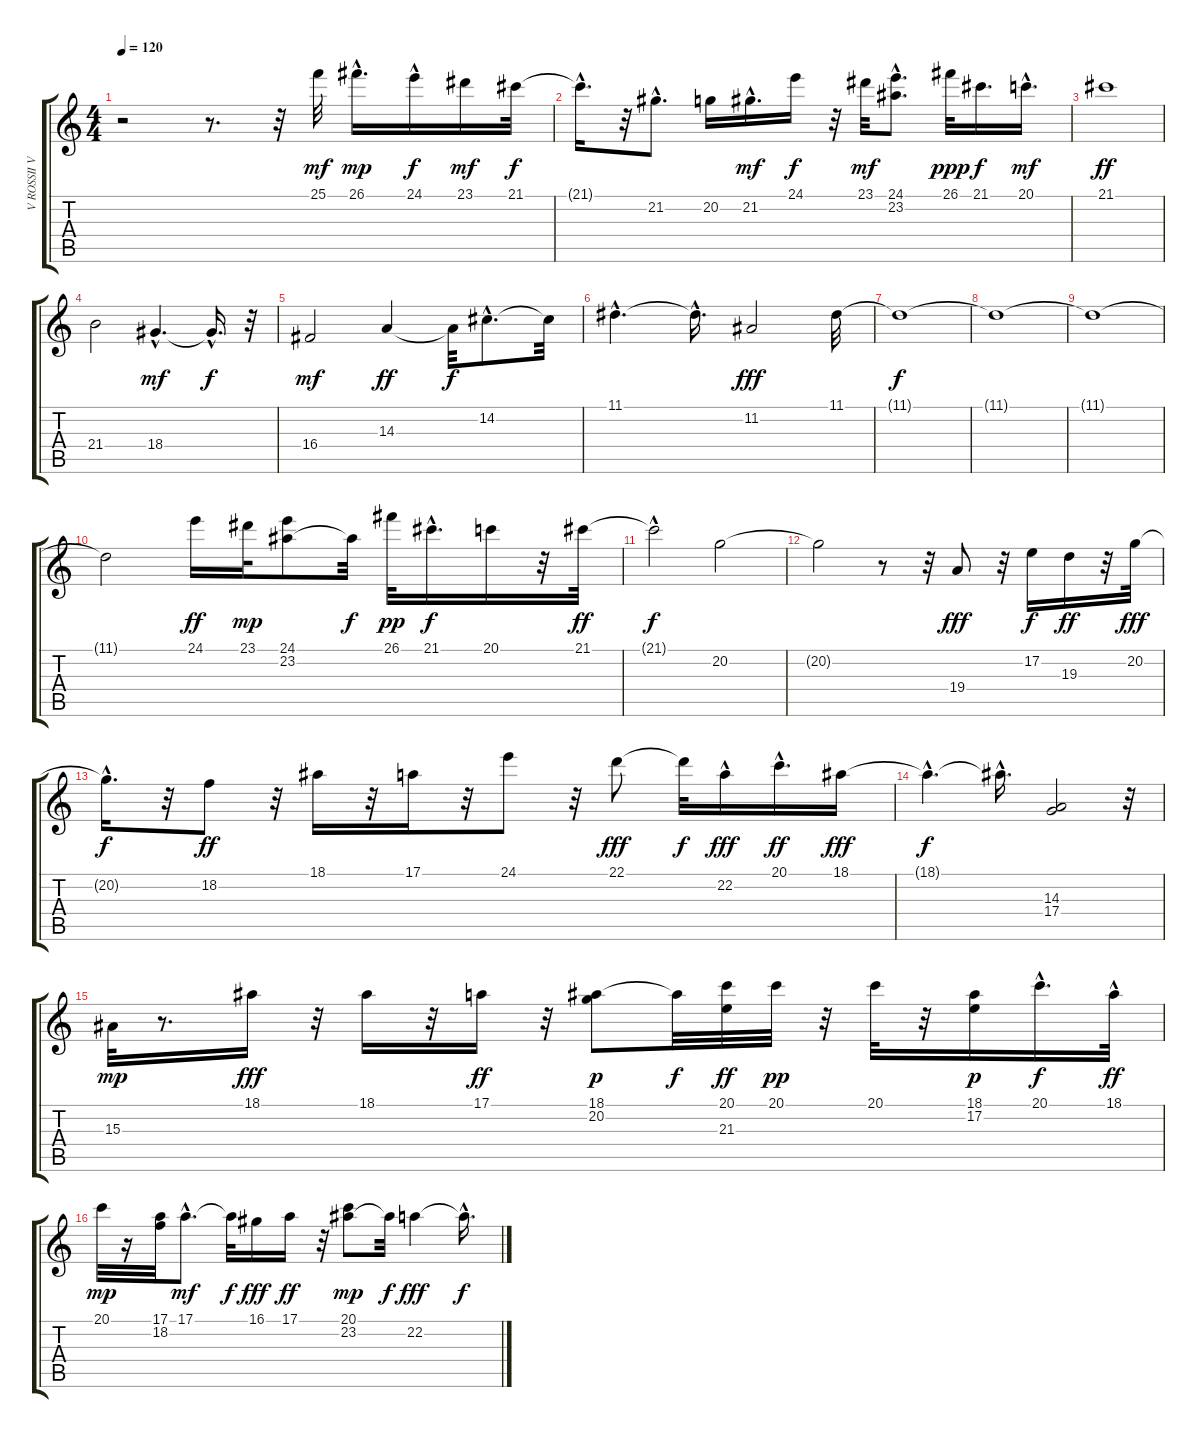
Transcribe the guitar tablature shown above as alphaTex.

\track ("V ROSSII VECHERA     " "V ROSSII V") {instrument honkytonkpiano}
\staff {score tabs}
\tuning (E4 B3 G3 D3 A2 E2) {hide}
\ts (4 4)
\tempo 120
\clef g2
\ks c
r.2{dy f} r.8{d} r.32 25.1.32{dy mf} 26.1{hac}.16{d dy mp} 24.1{hac}.16{dy f} 23.1.16{dy mf} 21.1.32{dy f} |
21.1{hac t}.16{d} r.32 21.2{hac}.8{d} 20.2.16 21.2{hac}.16{d dy mf} 24.1.16{dy f} r.32 23.1.32{dy mf} (24.1 23.2{hac}).8{d} 26.1.32{dy ppp} 21.1.16{d dy f} 20.1{hac}.16{d dy mf} |
21.1.1{dy ff} |
21.4.2 18.4{hac}.4{d dy mf} 18.4{hac t}.16{d dy f} r.32 |
16.4.2{dy mf} 14.3.4{dy ff} 14.3{t}.32{dy f} 14.2{hac}.8{d} 14.2{t}.32 |
11.1{hac}.4{d} 11.1{hac t}.16{d} 11.2.2{dy fff} 11.1.32 |
11.1{t}.1{dy f} |
11.1{t}.1 |
11.1{t}.1 |
11.1{t}.2 24.1.16{dy ff} 23.1.32{dy mp} (24.1 23.2).8 23.2{t}.32{dy f} 26.1.32{dy pp} 21.1{hac}.16{d dy f} 20.1.16 r.32 21.1.32{dy ff} |
21.1{hac t}.2{dy f} 20.2.2 |
20.2{t}.2 r.8 r.32 19.4.8{dy fff} r.32 17.2.16{dy f} 19.3.16{dy ff} r.32 20.2.32{dy fff} |
20.2{hac t}.16{d dy f} r.32 18.2.8{dy ff} r.32 18.1.16 r.32 17.1.16 r.32 24.1.8 r.32 22.1.8{dy fff} 22.1{t}.32{dy f} 22.2{hac}.16{dy fff} 20.1{hac}.16{d dy ff} 18.1.16{dy fff} |
18.1{hac t}.4{d dy f} 18.1{hac t}.16{d} (14.3 17.4).2 r.32 |
15.3.32{dy mp} r.8{d} 18.1.16{dy fff} r.32 18.1.16 r.32 17.1.16{dy ff} r.32 (18.1 20.2).8{dy p} 18.1{t}.32{dy f} (20.1 21.3).32{dy ff} 20.1.32{dy pp} r.32 20.1.32 r.32 (18.1 17.2).16{dy p} 20.1{hac}.16{d dy f} 18.1{hac}.32{dy ff} |
20.1.32{dy mp} r.16 (17.1 18.2).32 17.1{hac}.8{d dy mf} 17.1{t}.32{dy f} 16.1.16{dy fff} 17.1.16{dy ff} r.32 (20.1 23.2).8{dy mp} 23.2{t}.32{dy f} 22.2.4{dy fff} 22.2{hac t}.16{d dy f}
